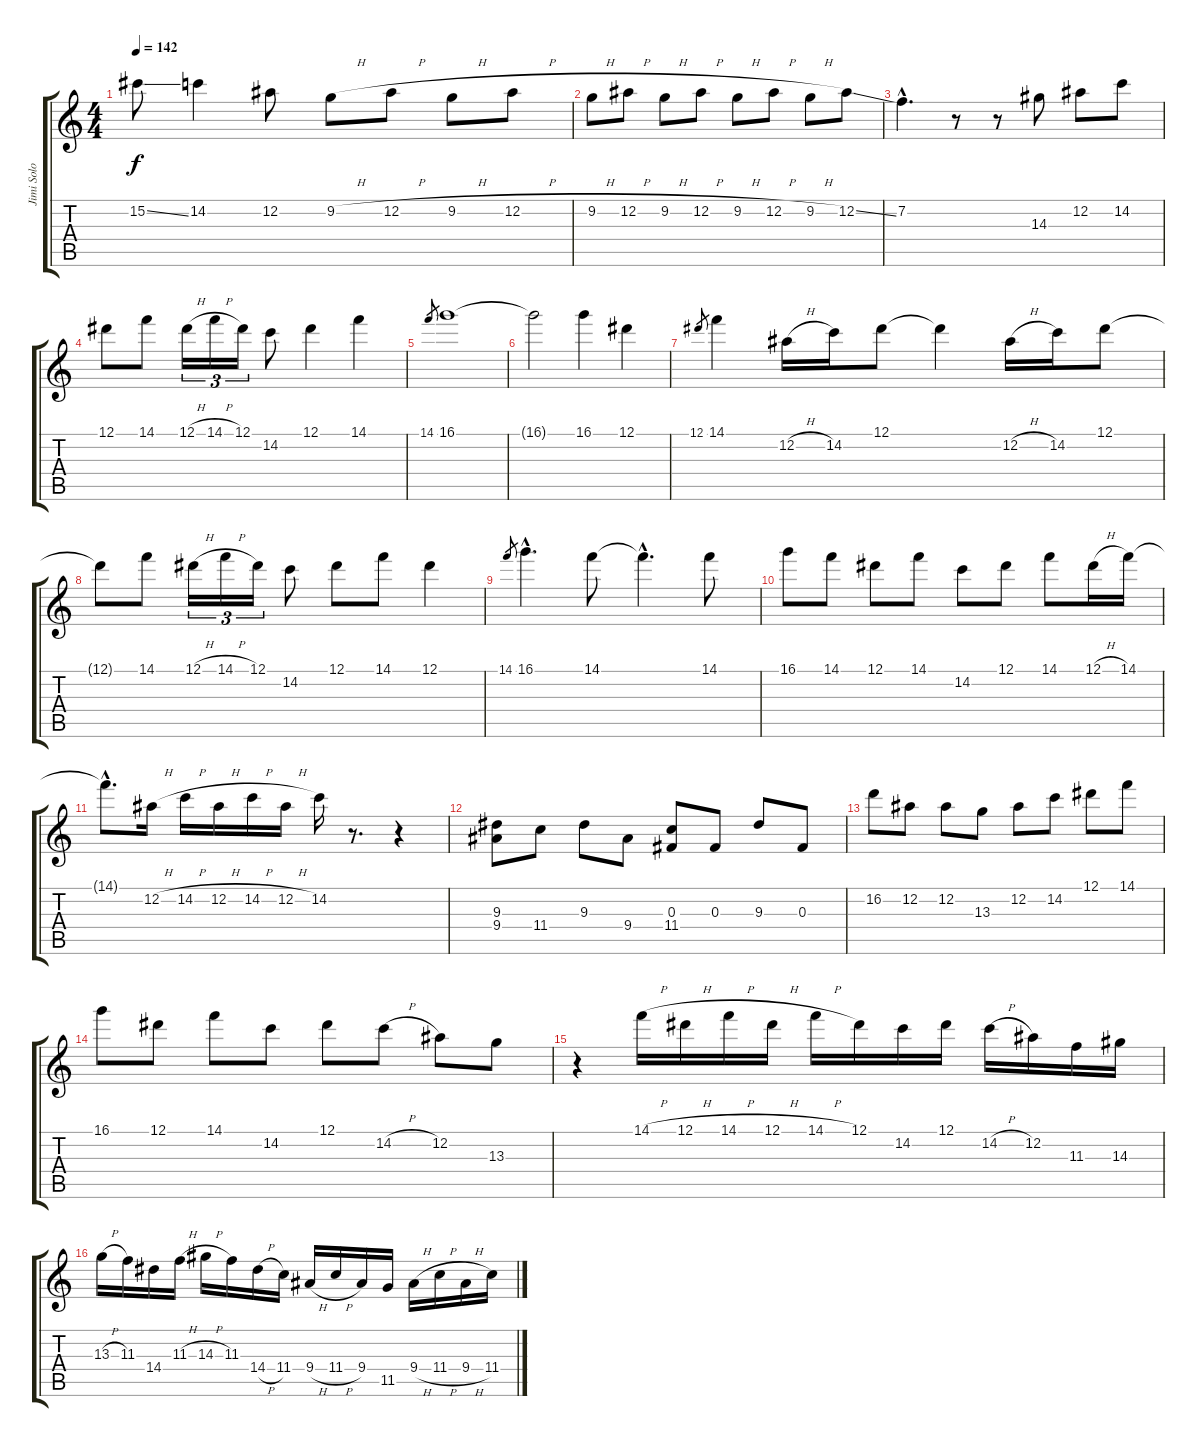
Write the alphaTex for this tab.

\track ("Jimi Solo" "Jimi Solo") {instrument electricguitarjazz}
\staff {score tabs}
\tuning (Eb4 Bb3 Gb3 Db3 Ab2 Eb2) {hide}
\ts (4 4)
\tempo 142
\clef g2
\ks c
15.2{ss}.8{dy f} 14.2.4 12.2.8 9.2{h}.8 12.2{h}.8 9.2{h}.8 12.2{h}.8 |
9.2{h}.8 12.2{h}.8 9.2{h}.8 12.2{h}.8 9.2{h}.8 12.2{h}.8 9.2{h}.8 12.2{ss}.8 |
7.2{hac}.4{d} r.8 r.8 14.3.8 12.2.8 14.2.8 |
12.1.8 14.1.8 12.1{h}.16{tu (3 2)} 14.1{h}.16{tu (3 2)} 12.1.16{tu (3 2)} 14.2.8 12.1.4 14.1.4 |
14.1.8{gr} 16.1.1 |
16.1{t}.2 16.1.4 12.1.4 |
12.1.8{gr} 14.1.4 12.2{h}.16 14.2.16 12.1.8 12.1{t}.4 12.2{h}.16 14.2.16 12.1.8 |
12.1{t}.8 14.1.8 12.1{h}.16{tu (3 2)} 14.1{h}.16{tu (3 2)} 12.1.16{tu (3 2)} 14.2.8 12.1.8 14.1.8 12.1.4 |
14.1.8{gr} 16.1{hac}.4{d} 14.1.8 14.1{hac t}.4{d} 14.1.8 |
16.1.8 14.1.8 12.1.8 14.1.8 14.2.8 12.1.8 14.1.8 12.1{h}.16 14.1.16 |
14.1{hac t}.8{d} 12.2{h}.16 14.2{h}.16 12.2{h}.16 14.2{h}.16 12.2{h}.16 14.2.16 r.8{d} r.4 |
(9.3 9.4).8 11.4.8 9.3.8 9.4.8 (0.3 11.4).8 0.3.8 9.3.8 0.3.8 |
16.2.8 12.2.8 12.2.8 13.3.8 12.2.8 14.2.8 12.1.8 14.1.8 |
16.1.8 12.1.8 14.1.8 14.2.8 12.1.8 14.2{h}.8 12.2.8 13.3.8 |
r.4 14.1{h}.16 12.1{h}.16 14.1{h}.16 12.1{h}.16 14.1{h}.16 12.1.16 14.2.16 12.1.16 14.2{h}.16 12.2.16 11.3.16 14.3.16 |
13.3{h}.16 11.3.16 14.4.16 11.3{h}.16 14.3{h}.16 11.3.16 14.4{h}.16 11.4.16 9.4{h}.16 11.4{h}.16 9.4.16 11.5.16 9.4{h}.16 11.4{h}.16 9.4{h}.16 11.4.16
